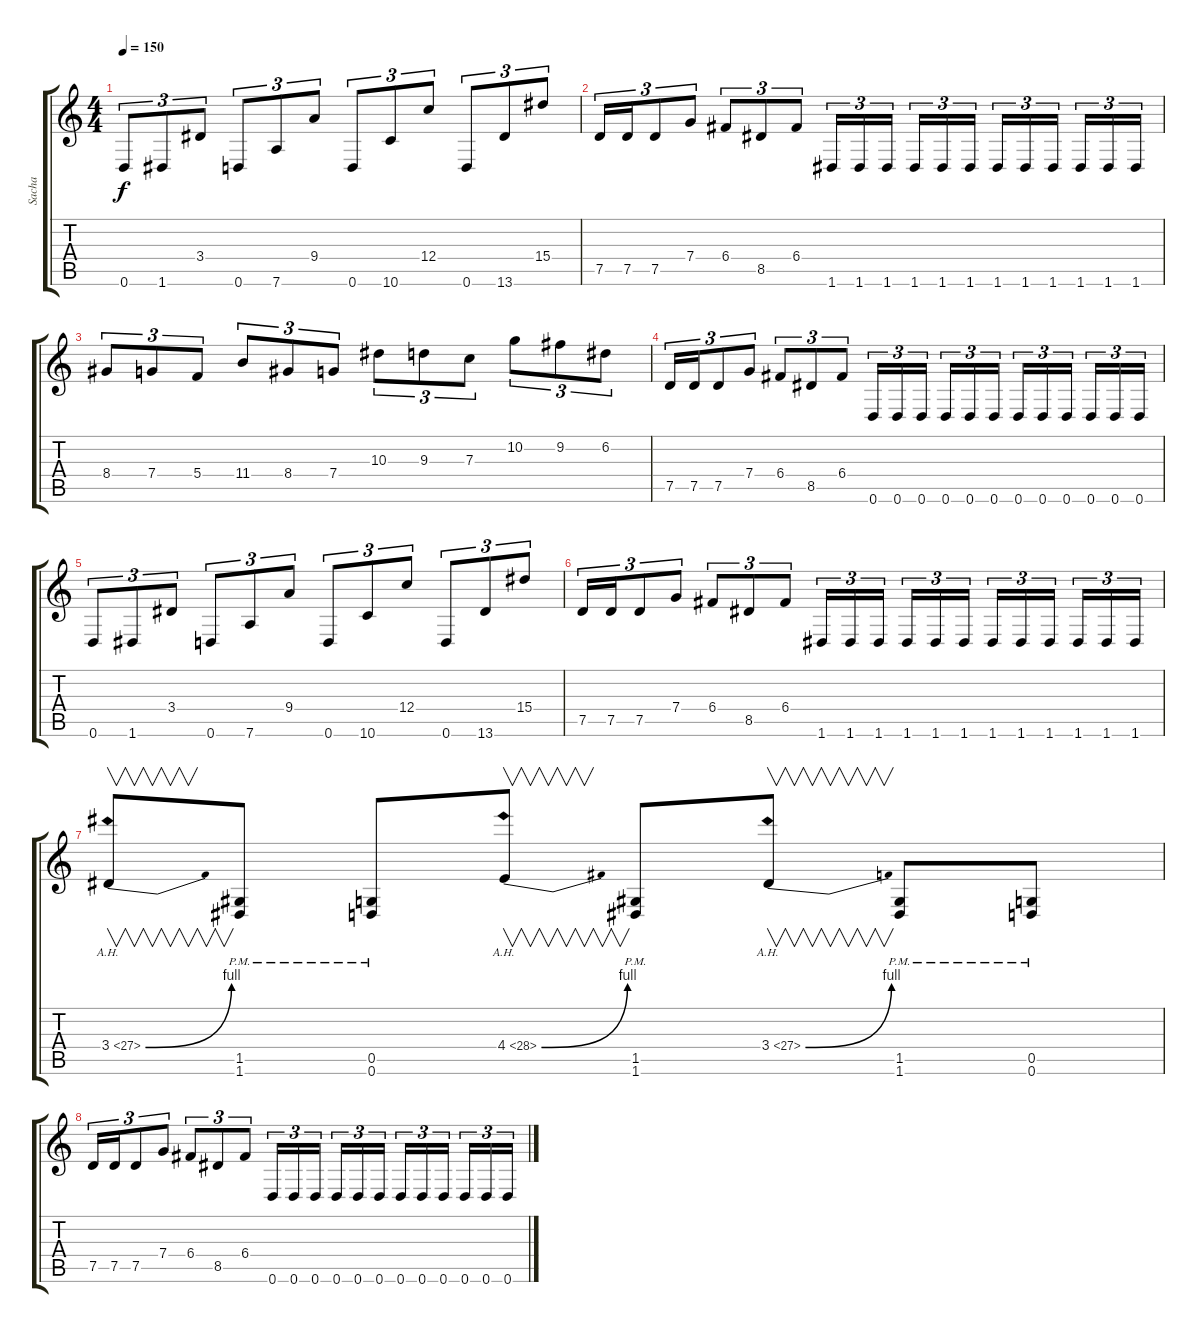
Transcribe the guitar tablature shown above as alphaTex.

\track ("Sacha" "Sacha") {instrument distortionguitar}
\staff {score tabs}
\tuning (D4 A3 F3 C3 G2 D2) {hide}
\ts (4 4)
\tempo 150
\clef g2
\ks c
0.6.8{tu (3 2) dy f} 1.6.8{tu (3 2)} 3.4.8{tu (3 2)} 0.6.8{tu (3 2)} 7.6.8{tu (3 2)} 9.4.8{tu (3 2)} 0.6.8{tu (3 2)} 10.6.8{tu (3 2)} 12.4.8{tu (3 2)} 0.6.8{tu (3 2)} 13.6.8{tu (3 2)} 15.4.8{tu (3 2)} |
7.5.16{tu (3 2)} 7.5.16{tu (3 2)} 7.5.8{tu (3 2)} 7.4.8{tu (3 2)} 6.4.8{tu (3 2)} 8.5.8{tu (3 2)} 6.4.8{tu (3 2)} 1.6.16{tu (3 2)} 1.6.16{tu (3 2)} 1.6.16{tu (3 2) beam splitsecondary} 1.6.16{tu (3 2)} 1.6.16{tu (3 2)} 1.6.16{tu (3 2)} 1.6.16{tu (3 2)} 1.6.16{tu (3 2)} 1.6.16{tu (3 2) beam splitsecondary} 1.6.16{tu (3 2)} 1.6.16{tu (3 2)} 1.6.16{tu (3 2)} |
8.4.8{tu (3 2)} 7.4.8{tu (3 2)} 5.4.8{tu (3 2)} 11.4.8{tu (3 2)} 8.4.8{tu (3 2)} 7.4.8{tu (3 2)} 10.3.8{tu (3 2)} 9.3.8{tu (3 2)} 7.3.8{tu (3 2)} 10.2.8{tu (3 2)} 9.2.8{tu (3 2)} 6.2.8{tu (3 2)} |
7.5.16{tu (3 2)} 7.5.16{tu (3 2)} 7.5.8{tu (3 2)} 7.4.8{tu (3 2)} 6.4.8{tu (3 2)} 8.5.8{tu (3 2)} 6.4.8{tu (3 2)} 0.6.16{tu (3 2)} 0.6.16{tu (3 2)} 0.6.16{tu (3 2) beam splitsecondary} 0.6.16{tu (3 2)} 0.6.16{tu (3 2)} 0.6.16{tu (3 2)} 0.6.16{tu (3 2)} 0.6.16{tu (3 2)} 0.6.16{tu (3 2) beam splitsecondary} 0.6.16{tu (3 2)} 0.6.16{tu (3 2)} 0.6.16{tu (3 2)} |
0.6.8{tu (3 2)} 1.6.8{tu (3 2)} 3.4.8{tu (3 2)} 0.6.8{tu (3 2)} 7.6.8{tu (3 2)} 9.4.8{tu (3 2)} 0.6.8{tu (3 2)} 10.6.8{tu (3 2)} 12.4.8{tu (3 2)} 0.6.8{tu (3 2)} 13.6.8{tu (3 2)} 15.4.8{tu (3 2)} |
7.5.16{tu (3 2)} 7.5.16{tu (3 2)} 7.5.8{tu (3 2)} 7.4.8{tu (3 2)} 6.4.8{tu (3 2)} 8.5.8{tu (3 2)} 6.4.8{tu (3 2)} 1.6.16{tu (3 2)} 1.6.16{tu (3 2)} 1.6.16{tu (3 2) beam splitsecondary} 1.6.16{tu (3 2)} 1.6.16{tu (3 2)} 1.6.16{tu (3 2)} 1.6.16{tu (3 2)} 1.6.16{tu (3 2)} 1.6.16{tu (3 2) beam splitsecondary} 1.6.16{tu (3 2)} 1.6.16{tu (3 2)} 1.6.16{tu (3 2)} |
3.4{be (bend 0 0 60 4) ah 24}.8{v} (1.5{pm} 1.6{pm}).8 (0.5{pm} 0.6{pm}).8 4.4{be (bend 0 0 60 4) ah 24}.8{v} (1.5{pm} 1.6{pm}).8 3.4{be (bend 0 0 60 4) ah 24}.8{v} (1.5{pm} 1.6{pm}).8 (0.5{pm} 0.6{pm}).8 |
7.5.16{tu (3 2)} 7.5.16{tu (3 2)} 7.5.8{tu (3 2)} 7.4.8{tu (3 2)} 6.4.8{tu (3 2)} 8.5.8{tu (3 2)} 6.4.8{tu (3 2)} 0.6.16{tu (3 2)} 0.6.16{tu (3 2)} 0.6.16{tu (3 2) beam splitsecondary} 0.6.16{tu (3 2)} 0.6.16{tu (3 2)} 0.6.16{tu (3 2)} 0.6.16{tu (3 2)} 0.6.16{tu (3 2)} 0.6.16{tu (3 2) beam splitsecondary} 0.6.16{tu (3 2)} 0.6.16{tu (3 2)} 0.6.16{tu (3 2)}
